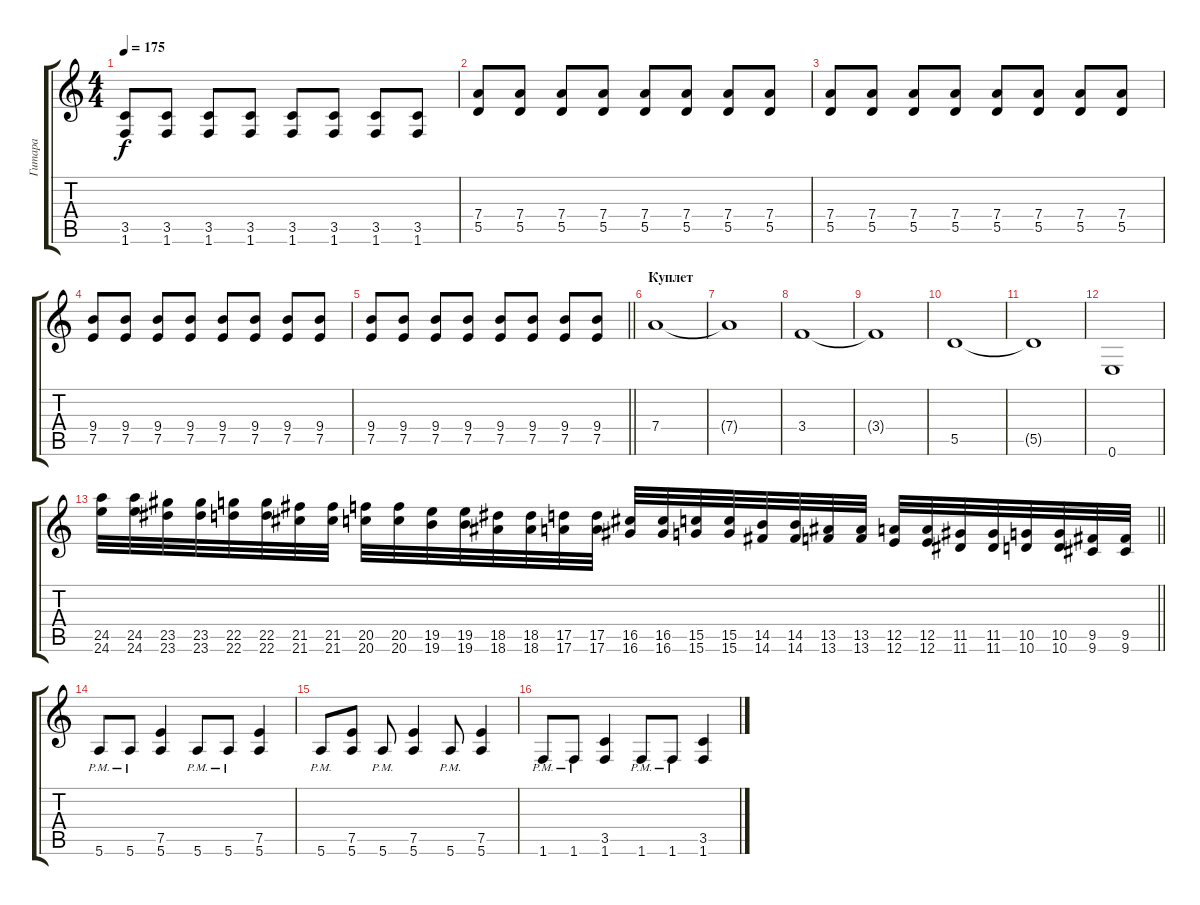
\track ("Гитара" "Гитара") {instrument overdrivenguitar}
\staff {score tabs}
\tuning (E4 B3 G3 D3 A2 E2) {hide}
\ts (4 4)
\tempo 175
\clef g2
\ks c
(3.5 1.6).8{dy f} (3.5 1.6).8 (3.5 1.6).8 (3.5 1.6).8 (3.5 1.6).8 (3.5 1.6).8 (3.5 1.6).8 (3.5 1.6).8 |
(7.4 5.5).8 (7.4 5.5).8 (7.4 5.5).8 (7.4 5.5).8 (7.4 5.5).8 (7.4 5.5).8 (7.4 5.5).8 (7.4 5.5).8 |
(7.4 5.5).8 (7.4 5.5).8 (7.4 5.5).8 (7.4 5.5).8 (7.4 5.5).8 (7.4 5.5).8 (7.4 5.5).8 (7.4 5.5).8 |
(9.4 7.5).8 (9.4 7.5).8 (9.4 7.5).8 (9.4 7.5).8 (9.4 7.5).8 (9.4 7.5).8 (9.4 7.5).8 (9.4 7.5).8 |
\barLineRight lightlight
(9.4 7.5).8 (9.4 7.5).8 (9.4 7.5).8 (9.4 7.5).8 (9.4 7.5).8 (9.4 7.5).8 (9.4 7.5).8 (9.4 7.5).8 |
\section ("" "Куплет")
7.4.1 |
7.4{t}.1 |
3.4.1 |
3.4{t}.1 |
5.5.1 |
5.5{t}.1 |
0.6.1 |
\barLineRight lightlight
(24.5 24.6).32 (24.5 24.6).32 (23.5 23.6).32 (23.5 23.6).32 (22.5 22.6).32 (22.5 22.6).32 (21.5 21.6).32 (21.5 21.6).32 (20.5 20.6).32 (20.5 20.6).32 (19.5 19.6).32 (19.5 19.6).32 (18.5 18.6).32 (18.5 18.6).32 (17.5 17.6).32 (17.5 17.6).32 (16.5 16.6).32 (16.5 16.6).32 (15.5 15.6).32 (15.5 15.6).32 (14.5 14.6).32 (14.5 14.6).32 (13.5 13.6).32 (13.5 13.6).32 (12.5 12.6).32 (12.5 12.6).32 (11.5 11.6).32 (11.5 11.6).32 (10.5 10.6).32 (10.5 10.6).32 (9.5 9.6).32 (9.5 9.6).32 |
\section ("" " ")
5.6{pm}.8{instrument overdrivenguitar} 5.6{pm}.8 (7.5 5.6).4 5.6{pm}.8 5.6{pm}.8 (7.5 5.6).4 |
5.6{pm}.8 (7.5 5.6).8 5.6{pm}.8 (7.5 5.6).4 5.6{pm}.8 (7.5 5.6).4 |
1.6{pm}.8 1.6{pm}.8 (3.5 1.6).4 1.6{pm}.8 1.6{pm}.8 (3.5 1.6).4
